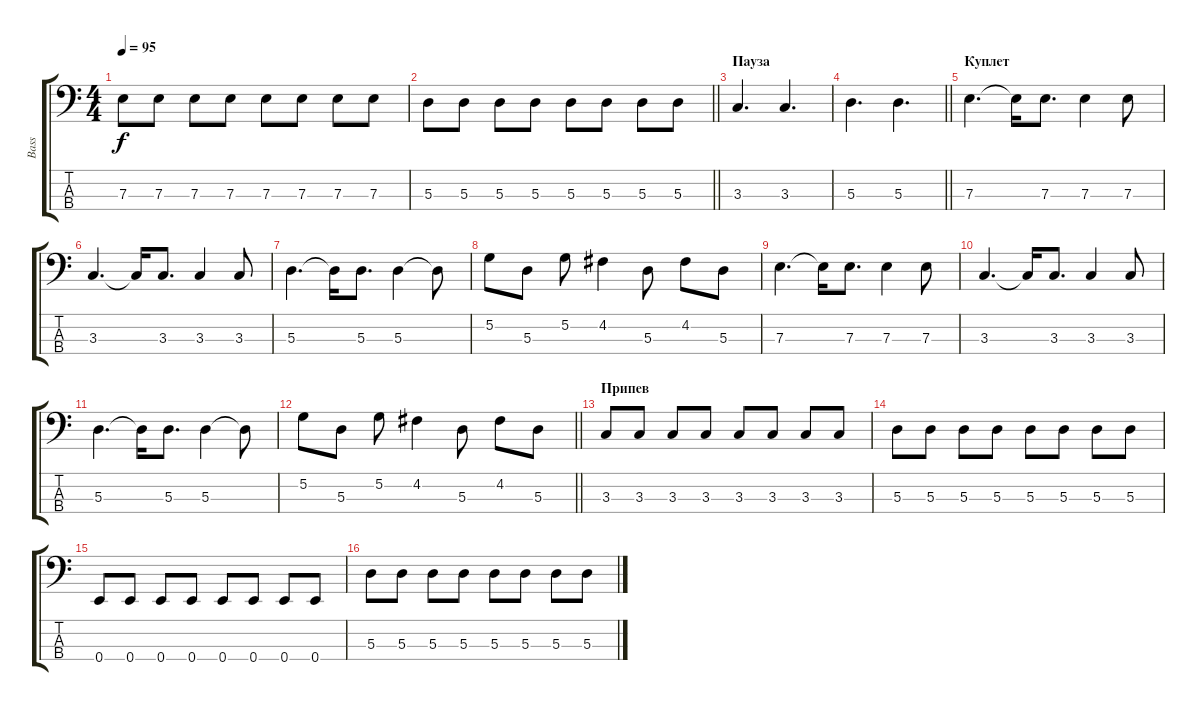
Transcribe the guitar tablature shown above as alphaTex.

\track ("Bass" "Bass") {instrument electricbasspick}
\staff {score tabs}
\tuning (G2 D2 A1 E1) {hide}
\ts (4 4)
\tempo 95
\clef f4
\ks c
7.3.8{dy f} 7.3.8 7.3.8 7.3.8 7.3.8 7.3.8 7.3.8 7.3.8 |
\barLineRight lightlight
5.3.8 5.3.8 5.3.8 5.3.8 5.3.8 5.3.8 5.3.8 5.3.8 |
\section ("" "Пауза")
3.3.4{d} 3.3.4{d} |
\barLineRight lightlight
5.3.4{d} 5.3.4{d} |
\section ("" "Куплет")
7.3.4{d} 7.3{t}.16 7.3.8{d} 7.3.4 7.3.8 |
3.3.4{d} 3.3{t}.16 3.3.8{d} 3.3.4 3.3.8 |
5.3.4{d} 5.3{t}.16 5.3.8{d} 5.3.4 5.3{t}.8 |
5.2.8 5.3.8 5.2.8 4.2.4 5.3.8 4.2.8 5.3.8 |
7.3.4{d} 7.3{t}.16 7.3.8{d} 7.3.4 7.3.8 |
3.3.4{d} 3.3{t}.16 3.3.8{d} 3.3.4 3.3.8 |
5.3.4{d} 5.3{t}.16 5.3.8{d} 5.3.4 5.3{t}.8 |
\barLineRight lightlight
5.2.8 5.3.8 5.2.8 4.2.4 5.3.8 4.2.8 5.3.8 |
\section ("" "Припев")
3.3.8 3.3.8 3.3.8 3.3.8 3.3.8 3.3.8 3.3.8 3.3.8 |
5.3.8 5.3.8 5.3.8 5.3.8 5.3.8 5.3.8 5.3.8 5.3.8 |
0.4.8 0.4.8 0.4.8 0.4.8 0.4.8 0.4.8 0.4.8 0.4.8 |
5.3.8 5.3.8 5.3.8 5.3.8 5.3.8 5.3.8 5.3.8 5.3.8
